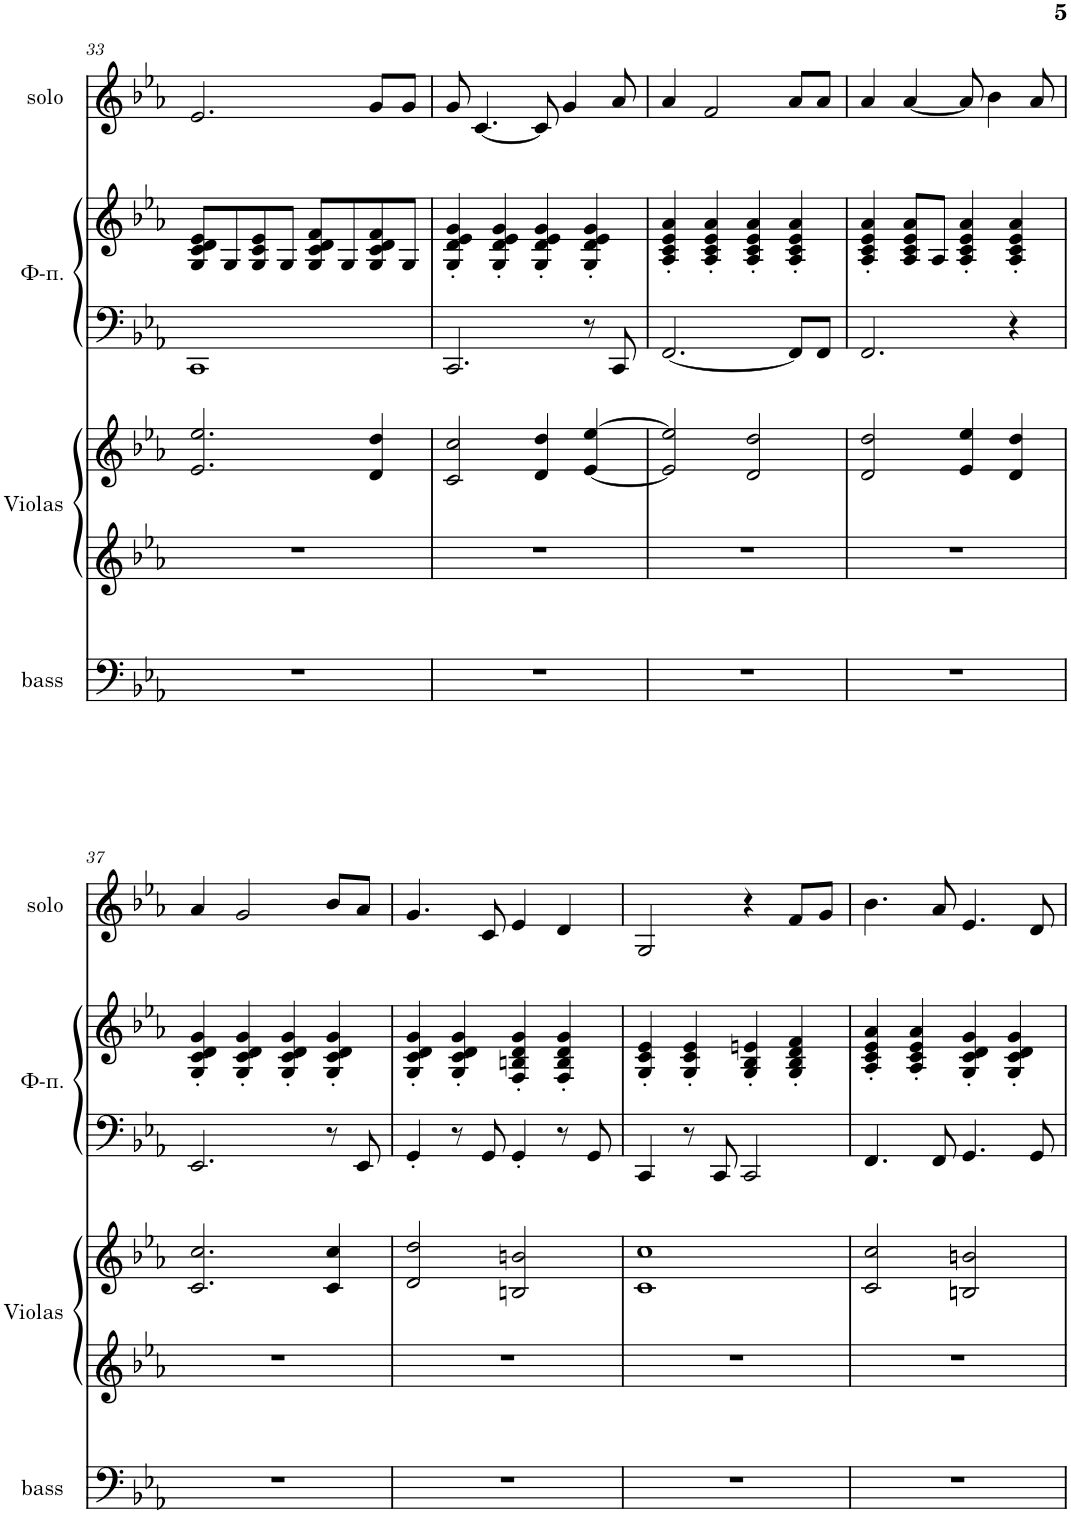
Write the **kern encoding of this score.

**kern	**kern	**kern	**kern	**kern	**kern
*part4	*part3	*part3	*part2	*part2	*part1
*staff6	*staff5	*staff4	*staff3	*staff2	*staff1
*I", Bass	*I"Violas1	*	*I"Фортепиано, Pialo R	*	*I"Solo
*I'bass	*I'Violas	*	*	*	*I'solo
!!LO:PB:g=z
*clefF4	*clefG2	*clefG2	*clefF4	*clefG2	*clefG2
*k[b-e-a-]	*k[b-e-a-]	*k[b-e-a-]	*k[b-e-a-]	*k[b-e-a-]	*k[b-e-a-]
*M4/4	*M4/4	*M4/4	*M4/4	*M4/4	*M4/4
=33	=33	=33	=33	=33	=33
1r	1r	2.e-/ 2.ee-/	1CC	8G/ 8c/ 8d/ 8e-/L	2.e-/
.	.	.	.	8G/	.
.	.	.	.	8G/ 8c/ 8e-/	.
.	.	.	.	8G/J	.
.	.	.	.	8G/ 8c/ 8d/ 8f/L	.
.	.	.	.	8G/	.
.	.	4d/ 4dd/	.	8G/ 8c/ 8d/ 8f/	8g/L
.	.	.	.	8G/J	8g/J
=34	=34	=34	=34	=34	=34
1r	1r	2c/ 2cc/	2.CC/	4G/' 4d/' 4e-/' 4g/'	8g/
.	.	.	.	.	[4.c/
.	.	.	.	4G/' 4d/' 4e-/' 4g/'	.
.	.	4d/ 4dd/	.	4G/' 4d/' 4e-/' 4g/'	8c/]
.	.	.	.	.	4g/
.	.	[4e-/ [4ee-/	8r	4G/' 4d/' 4e-/' 4g/'	.
.	.	.	8CC/	.	8a-/
=35	=35	=35	=35	=35	=35
1r	1r	2e-/] 2ee-/]	[2.FF/	4A-/' 4c/' 4e-/' 4a-/'	4a-/
.	.	.	.	4A-/' 4c/' 4e-/' 4a-/'	2f/
.	.	2d/ 2dd/	.	4A-/' 4c/' 4e-/' 4a-/'	.
.	.	.	8FF/L]	4A-/' 4c/' 4e-/' 4a-/'	8a-/L
.	.	.	8FF/J	.	8a-/J
=36	=36	=36	=36	=36	=36
1r	1r	2d/ 2dd/	2.FF/	4A-/' 4c/' 4e-/' 4a-/'	4a-/
.	.	.	.	8A-/ 8c/ 8e-/ 8a-/L	[4a-/
.	.	.	.	8A-/J	.
.	.	4e-/ 4ee-/	.	4A-/' 4c/' 4e-/' 4a-/'	8a-/]
.	.	.	.	.	4b-\
.	.	4d/ 4dd/	4r	4A-/' 4c/' 4e-/' 4a-/'	.
.	.	.	.	.	8a-/
!!LO:LB:g=z
=37	=37	=37	=37	=37	=37
1r	1r	2.c/ 2.cc/	2.EE-/	4G/' 4c/' 4d/' 4g/'	4a-/
.	.	.	.	4G/' 4c/' 4d/' 4g/'	2g/
.	.	.	.	4G/' 4c/' 4d/' 4g/'	.
.	.	4c/ 4cc/	8r	4G/' 4c/' 4d/' 4g/'	8b-/L
.	.	.	8EE-/	.	8a-/J
=38	=38	=38	=38	=38	=38
1r	1r	2d/ 2dd/	4GG'/	4G/' 4c/' 4d/' 4g/'	4.g/
.	.	.	8r	4G/' 4c/' 4d/' 4g/'	.
.	.	.	8GG/	.	8c/
.	.	2Bn/ 2bn/	4GG'/	4F/' 4Bn/' 4d/' 4g/'	4e-/
.	.	.	8r	4F/' 4B/' 4d/' 4g/'	4d/
.	.	.	8GG/	.	.
=39	=39	=39	=39	=39	=39
1r	1r	1c 1cc	4CC/	4G/' 4c/' 4e-/'	2G/
.	.	.	8r	4G/' 4c/' 4e-/'	.
.	.	.	8CC/	.	.
.	.	.	2CC/	4G/' 4B-/' 4en/'	4r
.	.	.	.	4G/' 4B-/' 4d/' 4f/'	8f/L
.	.	.	.	.	8g/J
=40	=40	=40	=40	=40	=40
1r	1r	2c/ 2cc/	4.FF/	4A-/' 4c/' 4e-/' 4a-/'	4.b-\
.	.	.	.	4A-/' 4c/' 4e-/' 4a-/'	.
.	.	.	8FF/	.	8a-/
.	.	2Bn/ 2bn/	4.GG/	4G/' 4c/' 4d/' 4g/'	4.e-/
.	.	.	.	4G/' 4c/' 4d/' 4g/'	.
.	.	.	8GG/	.	8d/
=	=	=	=	=	=
*-	*-	*-	*-	*-	*-
